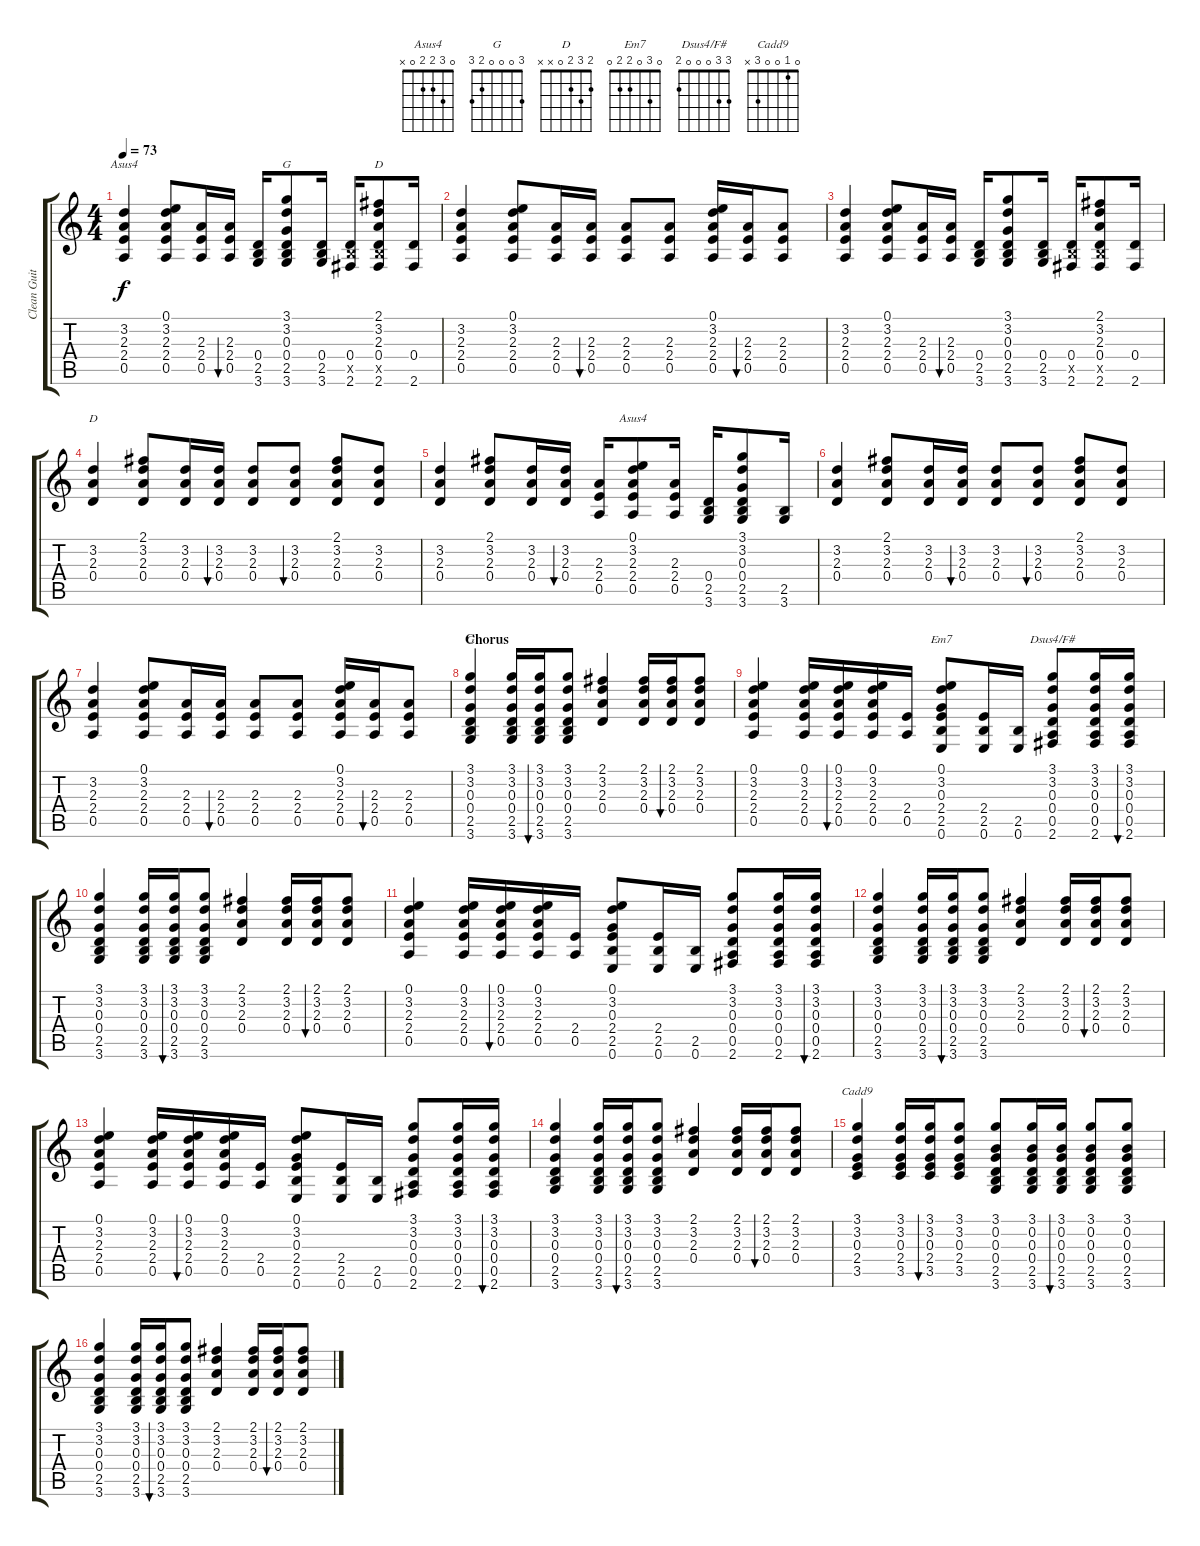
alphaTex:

\track ("Clean Guitar" "Clean Guit") {instrument electricguitarclean}
\staff {score tabs}
\tuning (E4 B3 G3 D3 A2 E2) {hide}
\chord ("Asus4" 0 3 2 0 0 x)
\chord ("G" 3 3 0 0 2 3)
\chord ("D" 2 3 2 0 x 2)
\chord ("D" 2 3 2 0 x x)
\chord ("Asus4" 0 3 2 2 0 x)
\chord ("G" 3 0 0 0 2 3)
\chord ("Em7" 0 3 0 2 2 0)
\chord ("Dsus4/F#" 3 3 0 0 0 2)
\chord ("Cadd9" 0 1 0 0 3 x)
\ts (4 4)
\tempo 73
\clef g2
\ks c
(3.2 2.3 2.4 0.5).4{ch "Asus4" dy f} (0.1 3.2 2.3 2.4 0.5).8 (2.3 2.4 0.5).16 (2.3 2.4 0.5).16{bu 60} (0.4 2.5 3.6).16 (3.1 3.2 0.3 0.4 2.5 3.6).8{ch "G"} (0.4 2.5 3.6).16 (0.4 2.5{x} 2.6).16 (2.1 3.2 2.3 0.4 2.5{x} 2.6).8{ch "D"} (0.4 2.6).16 |
(3.2 2.3 2.4 0.5).4 (0.1 3.2 2.3 2.4 0.5).8 (2.3 2.4 0.5).16 (2.3 2.4 0.5).16{bu 60} (2.3 2.4 0.5).8 (2.3 2.4 0.5).8 (0.1 3.2 2.3 2.4 0.5).16 (2.3 2.4 0.5).16{bu 60} (2.3 2.4 0.5).8 |
(3.2 2.3 2.4 0.5).4 (0.1 3.2 2.3 2.4 0.5).8 (2.3 2.4 0.5).16 (2.3 2.4 0.5).16{bu 60} (0.4 2.5 3.6).16 (3.1 3.2 0.3 0.4 2.5 3.6).8 (0.4 2.5 3.6).16 (0.4 2.5{x} 2.6).16 (2.1 3.2 2.3 0.4 2.5{x} 2.6).8 (0.4 2.6).16 |
(3.2 2.3 0.4).4{ch "D"} (2.1 3.2 2.3 0.4).8 (3.2 2.3 0.4).16 (3.2 2.3 0.4).16{bu 60} (3.2 2.3 0.4).8 (3.2 2.3 0.4).8{bu 60} (2.1 3.2 2.3 0.4).8 (3.2 2.3 0.4).8 |
(3.2 2.3 0.4).4 (2.1 3.2 2.3 0.4).8 (3.2 2.3 0.4).16 (3.2 2.3 0.4).16{bu 60} (2.3 2.4 0.5).16 (0.1 3.2 2.3 2.4 0.5).8{ch "Asus4"} (2.3 2.4 0.5).16 (0.4 2.5 3.6).16 (3.1 3.2 0.3 0.4 2.5 3.6).8 (2.5 3.6).16 |
(3.2 2.3 0.4).4 (2.1 3.2 2.3 0.4).8 (3.2 2.3 0.4).16 (3.2 2.3 0.4).16{bu 60} (3.2 2.3 0.4).8 (3.2 2.3 0.4).8{bu 60} (2.1 3.2 2.3 0.4).8 (3.2 2.3 0.4).8 |
(3.2 2.3 2.4 0.5).4 (0.1 3.2 2.3 2.4 0.5).8 (2.3 2.4 0.5).16 (2.3 2.4 0.5).16{bu 60} (2.3 2.4 0.5).8 (2.3 2.4 0.5).8 (0.1 3.2 2.3 2.4 0.5).16 (2.3 2.4 0.5).16{bu 60} (2.3 2.4 0.5).8 |
\section ("" "Chorus")
(3.1 3.2 0.3 0.4 2.5 3.6).4{ch "G"} (3.1 3.2 0.3 0.4 2.5 3.6).16 (3.1 3.2 0.3 0.4 2.5 3.6).16{bu 60} (3.1 3.2 0.3 0.4 2.5 3.6).8 (2.1 3.2 2.3 0.4).4 (2.1 3.2 2.3 0.4).16 (2.1 3.2 2.3 0.4).16{bu 60} (2.1 3.2 2.3 0.4).8 |
(0.1 3.2 2.3 2.4 0.5).4 (0.1 3.2 2.3 2.4 0.5).16 (0.1 3.2 2.3 2.4 0.5).16{bu 60} (0.1 3.2 2.3 2.4 0.5).16 (2.4 0.5).16 (0.1 3.2 0.3 2.4 2.5 0.6).8{ch "Em7"} (2.4 2.5 0.6).16 (2.5 0.6).16 (3.1 3.2 0.3 0.4 0.5 2.6).8{ch "Dsus4/F#"} (3.1 3.2 0.3 0.4 0.5 2.6).16 (3.1 3.2 0.3 0.4 0.5 2.6).16{bu 60} |
(3.1 3.2 0.3 0.4 2.5 3.6).4 (3.1 3.2 0.3 0.4 2.5 3.6).16 (3.1 3.2 0.3 0.4 2.5 3.6).16{bu 60} (3.1 3.2 0.3 0.4 2.5 3.6).8 (2.1 3.2 2.3 0.4).4 (2.1 3.2 2.3 0.4).16 (2.1 3.2 2.3 0.4).16{bu 60} (2.1 3.2 2.3 0.4).8 |
(0.1 3.2 2.3 2.4 0.5).4 (0.1 3.2 2.3 2.4 0.5).16 (0.1 3.2 2.3 2.4 0.5).16{bu 60} (0.1 3.2 2.3 2.4 0.5).16 (2.4 0.5).16 (0.1 3.2 0.3 2.4 2.5 0.6).8 (2.4 2.5 0.6).16 (2.5 0.6).16 (3.1 3.2 0.3 0.4 0.5 2.6).8 (3.1 3.2 0.3 0.4 0.5 2.6).16 (3.1 3.2 0.3 0.4 0.5 2.6).16{bu 60} |
(3.1 3.2 0.3 0.4 2.5 3.6).4 (3.1 3.2 0.3 0.4 2.5 3.6).16 (3.1 3.2 0.3 0.4 2.5 3.6).16{bu 60} (3.1 3.2 0.3 0.4 2.5 3.6).8 (2.1 3.2 2.3 0.4).4 (2.1 3.2 2.3 0.4).16 (2.1 3.2 2.3 0.4).16{bu 60} (2.1 3.2 2.3 0.4).8 |
(0.1 3.2 2.3 2.4 0.5).4 (0.1 3.2 2.3 2.4 0.5).16 (0.1 3.2 2.3 2.4 0.5).16{bu 60} (0.1 3.2 2.3 2.4 0.5).16 (2.4 0.5).16 (0.1 3.2 0.3 2.4 2.5 0.6).8 (2.4 2.5 0.6).16 (2.5 0.6).16 (3.1 3.2 0.3 0.4 0.5 2.6).8 (3.1 3.2 0.3 0.4 0.5 2.6).16 (3.1 3.2 0.3 0.4 0.5 2.6).16{bu 60} |
(3.1 3.2 0.3 0.4 2.5 3.6).4 (3.1 3.2 0.3 0.4 2.5 3.6).16 (3.1 3.2 0.3 0.4 2.5 3.6).16{bu 60} (3.1 3.2 0.3 0.4 2.5 3.6).8 (2.1 3.2 2.3 0.4).4 (2.1 3.2 2.3 0.4).16 (2.1 3.2 2.3 0.4).16{bu 60} (2.1 3.2 2.3 0.4).8 |
(3.1 3.2 0.3 2.4 3.5).4{ch "Cadd9"} (3.1 3.2 0.3 2.4 3.5).16 (3.1 3.2 0.3 2.4 3.5).16{bu 60} (3.1 3.2 0.3 2.4 3.5).8 (3.1 0.2 0.3 0.4 2.5 3.6).8 (3.1 0.2 0.3 0.4 2.5 3.6).16 (3.1 0.2 0.3 0.4 2.5 3.6).16{bu 60} (3.1 0.2 0.3 0.4 2.5 3.6).8 (3.1 0.2 0.3 0.4 2.5 3.6).8 |
(3.1 3.2 0.3 0.4 2.5 3.6).4 (3.1 3.2 0.3 0.4 2.5 3.6).16 (3.1 3.2 0.3 0.4 2.5 3.6).16{bu 60} (3.1 3.2 0.3 0.4 2.5 3.6).8 (2.1 3.2 2.3 0.4).4 (2.1 3.2 2.3 0.4).16 (2.1 3.2 2.3 0.4).16{bu 60} (2.1 3.2 2.3 0.4).8
